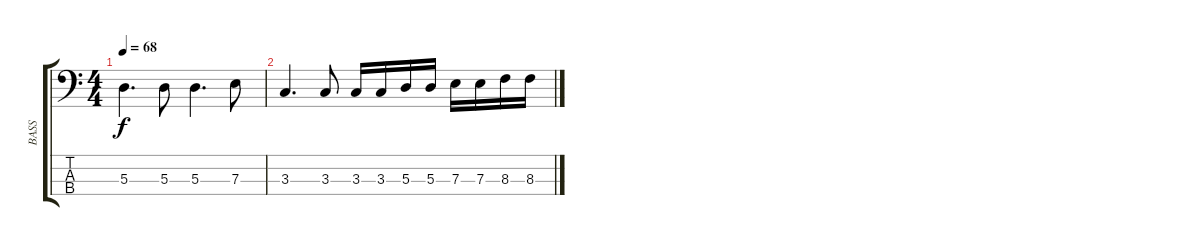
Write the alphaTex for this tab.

\track ("BASS" "BASS") {instrument electricbassfinger}
\staff {score tabs}
\tuning (G2 D2 A1 E1) {hide}
\ts (4 4)
\tempo 68
\clef f4
\ks c
5.3.4{d dy f} 5.3.8 5.3.4{d} 7.3.8 |
3.3.4{d} 3.3.8 3.3.16 3.3.16 5.3.16 5.3.16 7.3.16 7.3.16 8.3.16 8.3.16
